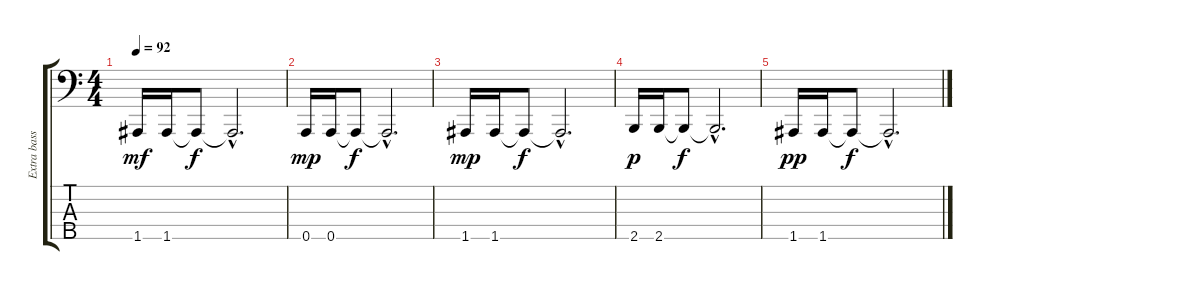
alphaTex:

\track ("Extra bass" "Extra bass") {instrument electricbassfinger}
\staff {score tabs}
\tuning (F2 C2 G1 D1 A0) {hide}
\ts (4 4)
\tempo 92
\clef f4
\ks c
1.5.16{dy mf} 1.5.16 1.5{t}.8{dy f} 1.5{hac t}.2{d} |
0.5.16{dy mp} 0.5.16 0.5{t}.8{dy f} 0.5{hac t}.2{d} |
1.5.16{dy mp} 1.5.16 1.5{t}.8{dy f} 1.5{hac t}.2{d} |
2.5.16{dy p} 2.5.16 2.5{t}.8{dy f} 2.5{hac t}.2{d} |
1.5.16{dy pp} 1.5.16 1.5{t}.8{dy f} 1.5{hac t}.2{d}
